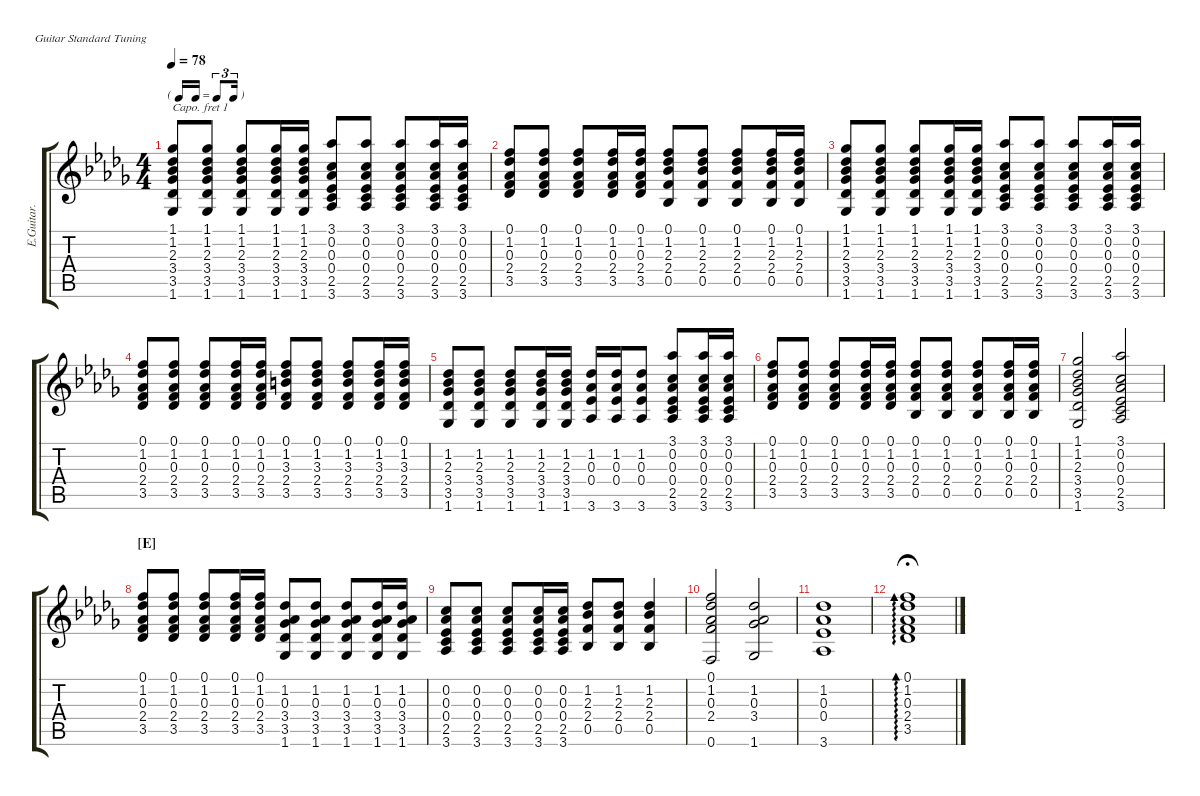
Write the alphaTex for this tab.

\defaultSystemsLayout 4
\hideDynamics
\otherSystemsTrackNameOrientation horizontal
\track ("E.Guitar." "E.Guitar.") {defaultSystemsLayout 4 instrument overdrivenguitar}
\staff {score tabs}
\capo 1
\tuning (E4 B3 G3 D3 A2 E2)
\ts (4 4)
\tf triplet16th
\tempo 78
\clef g2
\ks db
(1.6{acc b} 3.5{acc b} 3.4{acc b} 2.3{acc b} 1.2{acc b} 1.1{acc b}).8{dy mf beam Up} (1.6{acc b} 3.5{acc b} 3.4{acc b} 2.3{acc b} 1.2{acc b} 1.1{acc b}).8{beam Up} (1.6{acc b} 3.5{acc b} 3.4{acc b} 2.3{acc b} 1.2{acc b} 1.1{acc b}).8{beam Up} (1.6{acc b} 3.5{acc b} 3.4{acc b} 2.3{acc b} 1.2{acc b} 1.1{acc b}).16{beam Up} (1.6{acc b} 3.5{acc b} 3.4{acc b} 2.3{acc b} 1.2{acc b} 1.1{acc b}).16{beam Up} (3.1{acc b} 3.6{acc b} 2.5{acc forcenatural} 0.4{acc b} 0.3{acc b} 0.2{acc forcenatural}).8{beam Up} (3.1{acc b} 3.6{acc b} 2.5{acc forcenatural} 0.4{acc b} 0.3{acc b} 0.2{acc forcenatural}).8{beam Up} (3.1{acc b} 3.6{acc b} 2.5{acc forcenatural} 0.4{acc b} 0.3{acc b} 0.2{acc forcenatural}).8{beam Up} (3.1{acc b} 3.6{acc b} 2.5{acc forcenatural} 0.4{acc b} 0.3{acc b} 0.2{acc forcenatural}).16{beam Up} (3.1{acc b} 3.6{acc b} 2.5{acc forcenatural} 0.4{acc b} 0.3{acc b} 0.2{acc forcenatural}).16{beam Up} |
(3.5{acc b} 2.4{acc forcenatural} 0.3{acc b} 1.2{acc b} 0.1{acc forcenatural}).8{beam Up} (3.5{acc b} 2.4{acc forcenatural} 0.3{acc b} 1.2{acc b} 0.1{acc forcenatural}).8{beam Up} (3.5{acc b} 2.4{acc forcenatural} 0.3{acc b} 1.2{acc b} 0.1{acc forcenatural}).8{beam Up} (3.5{acc b} 2.4{acc forcenatural} 0.3{acc b} 1.2{acc b} 0.1{acc forcenatural}).16{beam Up} (3.5{acc b} 2.4{acc forcenatural} 0.3{acc b} 1.2{acc b} 0.1{acc forcenatural}).16{beam Up} (0.5{acc b} 2.4{acc forcenatural} 2.3{acc b} 1.2{acc b} 0.1{acc forcenatural}).8{beam Up} (0.5{acc b} 2.4{acc forcenatural} 2.3{acc b} 1.2{acc b} 0.1{acc forcenatural}).8{beam Up} (0.5{acc b} 2.4{acc forcenatural} 2.3{acc b} 1.2{acc b} 0.1{acc forcenatural}).8{beam Up} (0.5{acc b} 2.4{acc forcenatural} 2.3{acc b} 1.2{acc b} 0.1{acc forcenatural}).16{beam Up} (0.5{acc b} 2.4{acc forcenatural} 2.3{acc b} 1.2{acc b} 0.1{acc forcenatural}).16{beam Up} |
(1.6{acc b} 3.5{acc b} 3.4{acc b} 2.3{acc b} 1.2{acc b} 1.1{acc b}).8{beam Up} (1.6{acc b} 3.5{acc b} 3.4{acc b} 2.3{acc b} 1.2{acc b} 1.1{acc b}).8{beam Up} (1.6{acc b} 3.5{acc b} 3.4{acc b} 2.3{acc b} 1.2{acc b} 1.1{acc b}).8{beam Up} (1.6{acc b} 3.5{acc b} 3.4{acc b} 2.3{acc b} 1.2{acc b} 1.1{acc b}).16{beam Up} (1.6{acc b} 3.5{acc b} 3.4{acc b} 2.3{acc b} 1.2{acc b} 1.1{acc b}).16{beam Up} (3.1{acc b} 3.6{acc b} 2.5{acc forcenatural} 0.4{acc b} 0.3{acc b} 0.2{acc forcenatural}).8{beam Up} (3.1{acc b} 3.6{acc b} 2.5{acc forcenatural} 0.4{acc b} 0.3{acc b} 0.2{acc forcenatural}).8{beam Up} (3.1{acc b} 3.6{acc b} 2.5{acc forcenatural} 0.4{acc b} 0.3{acc b} 0.2{acc forcenatural}).8{beam Up} (3.1{acc b} 3.6{acc b} 2.5{acc forcenatural} 0.4{acc b} 0.3{acc b} 0.2{acc forcenatural}).16{beam Up} (3.1{acc b} 3.6{acc b} 2.5{acc forcenatural} 0.4{acc b} 0.3{acc b} 0.2{acc forcenatural}).16{beam Up} |
(3.5{acc b} 2.4{acc forcenatural} 0.3{acc b} 1.2{acc b} 0.1{acc forcenatural}).8{beam Up} (3.5{acc b} 2.4{acc forcenatural} 0.3{acc b} 1.2{acc b} 0.1{acc forcenatural}).8{beam Up} (3.5{acc b} 2.4{acc forcenatural} 0.3{acc b} 1.2{acc b} 0.1{acc forcenatural}).8{beam Up} (3.5{acc b} 2.4{acc forcenatural} 0.3{acc b} 1.2{acc b} 0.1{acc forcenatural}).16{beam Up} (3.5{acc b} 2.4{acc forcenatural} 0.3{acc b} 1.2{acc b} 0.1{acc forcenatural}).16{beam Up} (3.5{acc b} 2.4{acc forcenatural} 3.3{acc forcenatural} 1.2{acc b} 0.1{acc forcenatural}).8{beam Up} (3.5{acc b} 2.4{acc forcenatural} 3.3{acc forcenatural} 1.2{acc b} 0.1{acc forcenatural}).8{beam Up} (3.5{acc b} 2.4{acc forcenatural} 3.3{acc forcenatural} 1.2{acc b} 0.1{acc forcenatural}).8{beam Up} (3.5{acc b} 2.4{acc forcenatural} 3.3{acc forcenatural} 1.2{acc b} 0.1{acc forcenatural}).16{beam Up} (3.5{acc b} 2.4{acc forcenatural} 3.3{acc forcenatural} 1.2{acc b} 0.1{acc forcenatural}).16{beam Up} |
(1.6{acc b} 3.5{acc b} 3.4{acc b} 2.3{acc b} 1.2{acc b}).8{beam Up beam merge} (1.6{acc b} 3.5{acc b} 3.4{acc b} 2.3{acc b} 1.2{acc b}).8{beam Up} (1.6{acc b} 3.5{acc b} 3.4{acc b} 2.3{acc b} 1.2{acc b}).8{beam Up beam merge} (1.6{acc b} 3.5{acc b} 3.4{acc b} 2.3{acc b} 1.2{acc b}).16{beam Up beam merge} (1.6{acc b} 3.5{acc b} 3.4{acc b} 2.3{acc b} 1.2{acc b}).16{beam Up beam split} (3.6{acc b} 0.4{acc b} 0.3{acc b} 1.2{acc b}).16{beam Up} (3.6{acc b} 0.4{acc b} 0.3{acc b} 1.2{acc b}).16{beam Up beam merge} (3.6{acc b} 0.4{acc b} 0.3{acc b} 1.2{acc b}).8{beam Up beam split} (3.6{acc b} 2.5{acc forcenatural} 0.4{acc b} 0.3{acc b} 0.2{acc forcenatural} 3.1{acc b}).8{beam Up beam merge} (3.6{acc b} 2.5{acc forcenatural} 0.4{acc b} 0.3{acc b} 0.2{acc forcenatural} 3.1{acc b}).16{beam Up beam merge} (3.6{acc b} 2.5{acc forcenatural} 0.4{acc b} 0.3{acc b} 0.2{acc forcenatural} 3.1{acc b}).16{beam Up beam merge} |
(3.5{acc b} 2.4{acc forcenatural} 0.3{acc b} 1.2{acc b} 0.1{acc forcenatural}).8{beam Up beam merge} (3.5{acc b} 2.4{acc forcenatural} 0.3{acc b} 1.2{acc b} 0.1{acc forcenatural}).8{beam Up beam split} (3.5{acc b} 2.4{acc forcenatural} 0.3{acc b} 1.2{acc b} 0.1{acc forcenatural}).8{beam Up beam merge} (3.5{acc b} 2.4{acc forcenatural} 0.3{acc b} 1.2{acc b} 0.1{acc forcenatural}).16{beam Up} (3.5{acc b} 2.4{acc forcenatural} 0.3{acc b} 1.2{acc b} 0.1{acc forcenatural}).16{beam Up} (0.5{acc b} 2.4{acc forcenatural} 0.3{acc b} 1.2{acc b} 0.1{acc forcenatural}).8{beam Up} (0.5{acc b} 2.4{acc forcenatural} 0.3{acc b} 1.2{acc b} 0.1{acc forcenatural}).8{beam Up} (0.5{acc b} 2.4{acc forcenatural} 0.3{acc b} 1.2{acc b} 0.1{acc forcenatural}).8{beam Up} (0.5{acc b} 2.4{acc forcenatural} 0.3{acc b} 1.2{acc b} 0.1{acc forcenatural}).16{beam Up} (0.5{acc b} 2.4{acc forcenatural} 0.3{acc b} 1.2{acc b} 0.1{acc forcenatural}).16{beam Up} |
(1.6{acc b} 3.5{acc b} 3.4{acc b} 2.3{acc b} 1.2{acc b} 1.1{acc b}).2{beam Up beam merge} (3.1{acc b} 0.2{acc forcenatural} 0.3{acc b} 0.4{acc b} 2.5{acc forcenatural} 3.6{acc b}).2{beam Up} |
\section ("E" "")
(0.1{acc forcenatural} 1.2{acc b} 0.3{acc b} 2.4{acc forcenatural} 3.5{acc b}).8{beam Up} (0.1{acc forcenatural} 1.2{acc b} 0.3{acc b} 2.4{acc forcenatural} 3.5{acc b}).8{beam Up} (0.1{acc forcenatural} 1.2{acc b} 0.3{acc b} 2.4{acc forcenatural} 3.5{acc b}).8{beam Up} (0.1{acc forcenatural} 1.2{acc b} 0.3{acc b} 2.4{acc forcenatural} 3.5{acc b}).16{beam Up} (0.1{acc forcenatural} 1.2{acc b} 0.3{acc b} 2.4{acc forcenatural} 3.5{acc b}).16{beam Up} (1.6{acc b} 3.5{acc b} 3.4{acc b} 0.3{acc b} 1.2{acc b}).8{beam Up} (1.6{acc b} 3.5{acc b} 3.4{acc b} 0.3{acc b} 1.2{acc b}).8{beam Up} (1.6{acc b} 3.5{acc b} 3.4{acc b} 0.3{acc b} 1.2{acc b}).8{beam Up} (1.6{acc b} 3.5{acc b} 3.4{acc b} 0.3{acc b} 1.2{acc b}).16{beam Up} (1.6{acc b} 3.5{acc b} 3.4{acc b} 0.3{acc b} 1.2{acc b}).16{beam Up} |
(0.2{acc forcenatural} 0.3{acc b} 0.4{acc b} 2.5{acc forcenatural} 3.6{acc b}).8{beam Up} (0.2{acc forcenatural} 0.3{acc b} 0.4{acc b} 2.5{acc forcenatural} 3.6{acc b}).8{beam Up} (0.2{acc forcenatural} 0.3{acc b} 0.4{acc b} 2.5{acc forcenatural} 3.6{acc b}).8{beam Up} (0.2{acc forcenatural} 0.3{acc b} 0.4{acc b} 2.5{acc forcenatural} 3.6{acc b}).16{beam Up} (0.2{acc forcenatural} 0.3{acc b} 0.4{acc b} 2.5{acc forcenatural} 3.6{acc b}).16{beam Up} (0.5{acc b} 2.4{acc forcenatural} 2.3{acc b} 1.2{acc b}).8{beam Up} (0.5{acc b} 2.4{acc forcenatural} 2.3{acc b} 1.2{acc b}).8{beam Up} (0.5{acc b} 2.4{acc forcenatural} 2.3{acc b} 1.2{acc b}).4{beam Up} |
(0.1{acc forcenatural} 1.2{acc b} 0.3{acc b} 2.4{acc forcenatural} 0.6{acc forcenatural}).2{beam Up} (3.4{acc b} 0.3{acc b} 1.2{acc b} 1.6{acc b}).2{beam Up} |
(1.2{acc b} 0.3{acc b} 0.4{acc b} 3.6{acc b}).1{beam Up} |
(3.5{acc b} 2.4{acc forcenatural} 0.3{acc b} 1.2{acc b} 0.1{acc forcenatural}).1{ad 0 fermata (medium 1) beam Up}
